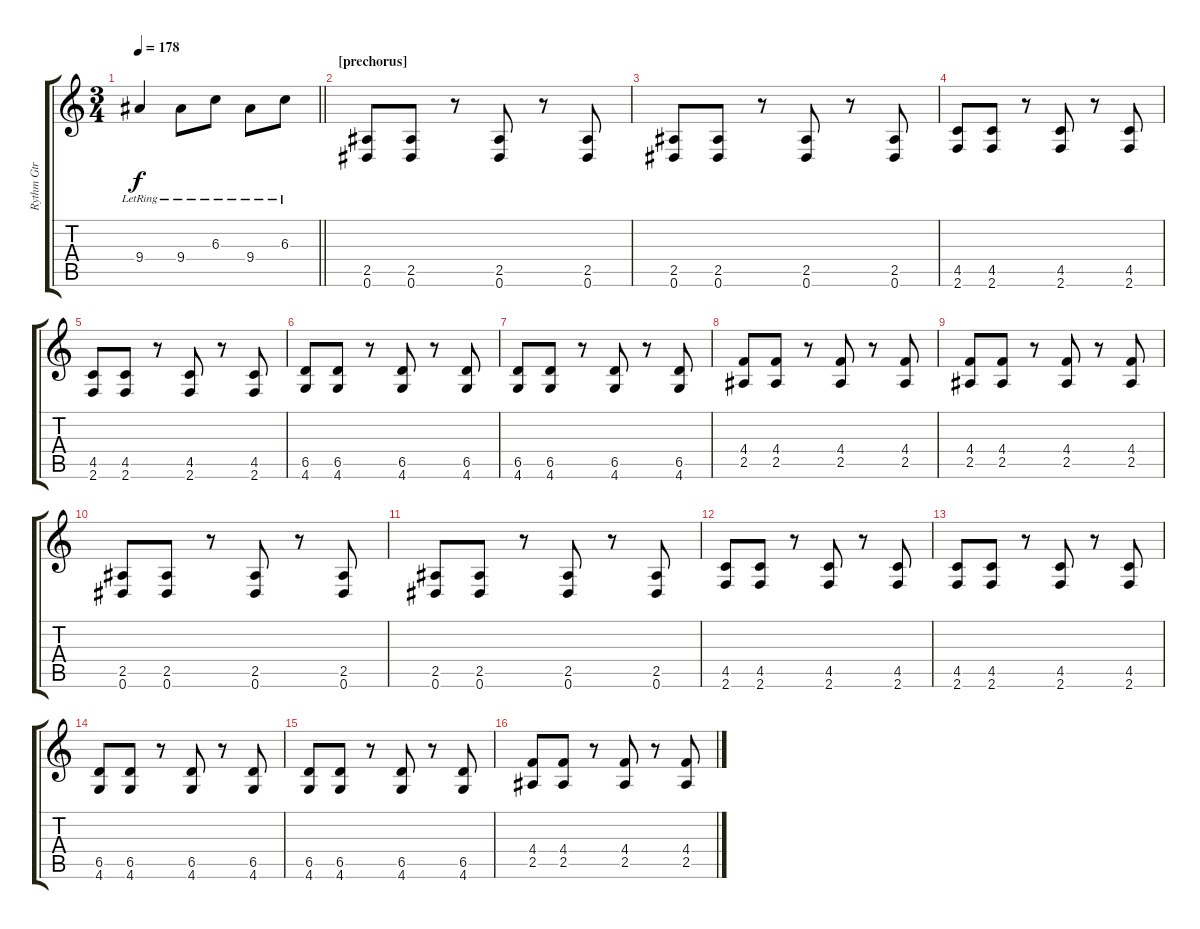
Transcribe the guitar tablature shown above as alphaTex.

\track ("Rythm Gtr" "Rythm Gtr") {instrument acousticguitarnylon}
\staff {score tabs}
\tuning (Eb4 Bb3 Gb3 Db3 Ab2 Eb2) {hide}
\ts (3 4)
\tempo 178
\clef g2
\barLineRight lightlight
\ks c
9.4{lr}.4{dy f} 9.4{lr}.8 6.3{lr}.8 9.4{lr}.8 6.3{lr}.8 |
\section ("" "[prechorus]")
(2.5 0.6).8{instrument overdrivenguitar} (2.5 0.6).8 r.8 (2.5 0.6).8 r.8 (2.5 0.6).8 |
(2.5 0.6).8 (2.5 0.6).8 r.8 (2.5 0.6).8 r.8 (2.5 0.6).8 |
(4.5 2.6).8 (4.5 2.6).8 r.8 (4.5 2.6).8 r.8 (4.5 2.6).8 |
(4.5 2.6).8 (4.5 2.6).8 r.8 (4.5 2.6).8 r.8 (4.5 2.6).8 |
(6.5 4.6).8 (6.5 4.6).8 r.8 (6.5 4.6).8 r.8 (6.5 4.6).8 |
(6.5 4.6).8 (6.5 4.6).8 r.8 (6.5 4.6).8 r.8 (6.5 4.6).8 |
(4.4 2.5).8 (4.4 2.5).8 r.8 (4.4 2.5).8 r.8 (4.4 2.5).8 |
(4.4 2.5).8 (4.4 2.5).8 r.8 (4.4 2.5).8 r.8 (4.4 2.5).8 |
(2.5 0.6).8 (2.5 0.6).8 r.8 (2.5 0.6).8 r.8 (2.5 0.6).8 |
(2.5 0.6).8 (2.5 0.6).8 r.8 (2.5 0.6).8 r.8 (2.5 0.6).8 |
(4.5 2.6).8 (4.5 2.6).8 r.8 (4.5 2.6).8 r.8 (4.5 2.6).8 |
(4.5 2.6).8 (4.5 2.6).8 r.8 (4.5 2.6).8 r.8 (4.5 2.6).8 |
(6.5 4.6).8 (6.5 4.6).8 r.8 (6.5 4.6).8 r.8 (6.5 4.6).8 |
(6.5 4.6).8 (6.5 4.6).8 r.8 (6.5 4.6).8 r.8 (6.5 4.6).8 |
(4.4 2.5).8 (4.4 2.5).8 r.8 (4.4 2.5).8 r.8 (4.4 2.5).8
